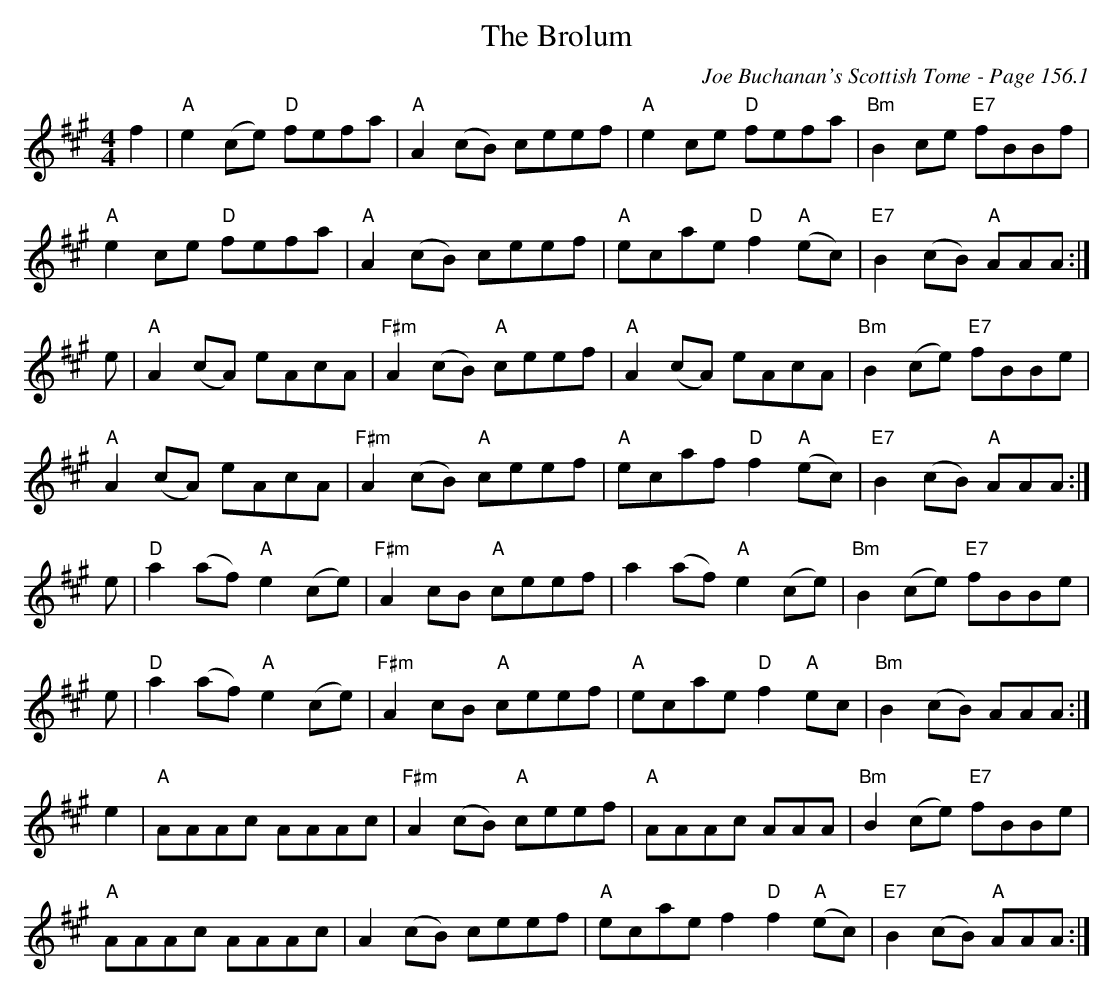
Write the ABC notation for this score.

X:1
T:Brolum, The
C:Joe Buchanan's Scottish Tome - Page 156.1
L:1/8
M:4/4
K:A
f2 | "A"e2 (ce) "D"fefa | "A"A2 (cB) ceef | "A"e2 ce "D"fefa | "Bm"B2 ce "E7"fBBf |
"A"e2 ce "D"fefa | "A"A2 (cB) ceef | "A"ecae "D"f2 "A"(ec) | "E7"B2 (cB) "A"AAA :|
e | "A"A2 (cA) eAcA | "F#m"A2 (cB) "A"ceef | "A"A2 (cA) eAcA | "Bm"B2 (ce) "E7"fBBe |
"A"A2 (cA) eAcA | "F#m"A2 (cB) "A"ceef | "A"ecaf "D"f2 "A"(ec) | "E7"B2 (cB) "A"AAA :|
e | "D"a2 (af) "A"e2 (ce) | "F#m"A2 cB "A"ceef | a2 (af) "A"e2 (ce) | "Bm"B2 (ce) "E7"fBBe |
e | "D"a2 (af) "A"e2 (ce) | "F#m"A2 cB "A"ceef | "A"ecae "D"f2 "A"ec | "Bm"B2 (cB) AAA :|
e2 | "A"AAAc AAAc | "F#m"A2 (cB) "A"ceef | "A"AAAc AAA | "Bm"B2 (ce) "E7"fBBe |
"A"AAAc AAAc | A2 (cB) ceef | "A"ecae f2 "D"f2 "A"(ec) | "E7"B2 (cB) "A"AAA :|
